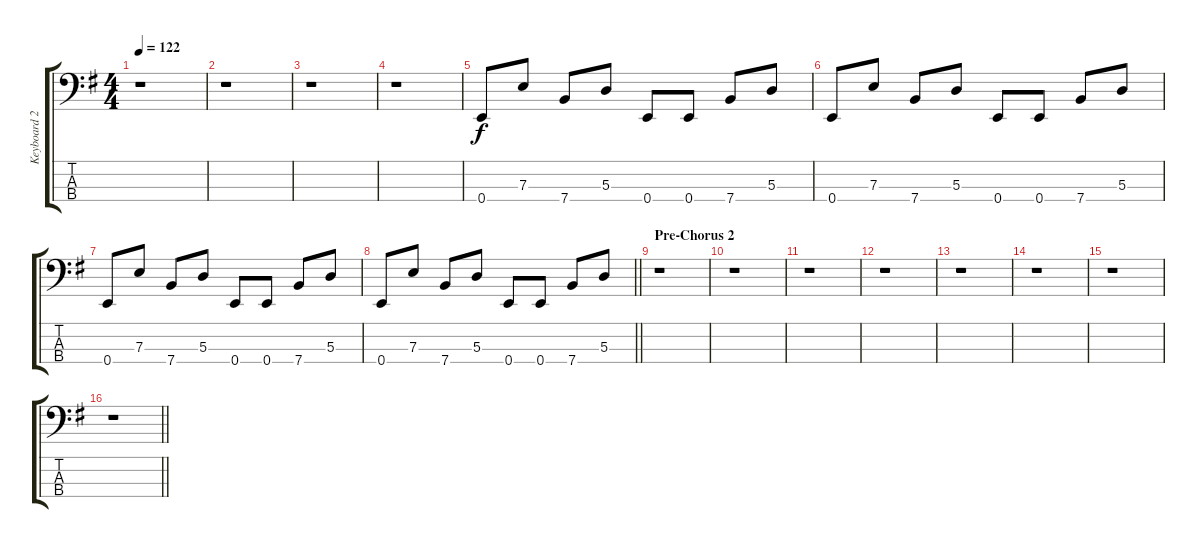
\track ("Keyboard 2" "Keyboard 2") {instrument synthbass2}
\staff {score tabs}
\tuning (G2 D2 A1 E1) {hide}
\ts (4 4)
\tempo 122
\clef f4
\ks eminor
r.1{dy f} |
r.1 |
r.1 |
r.1 |
0.4.8 7.3.8 7.4.8 5.3.8 0.4.8 0.4.8 7.4.8 5.3.8 |
0.4.8 7.3.8 7.4.8 5.3.8 0.4.8 0.4.8 7.4.8 5.3.8 |
0.4.8 7.3.8 7.4.8 5.3.8 0.4.8 0.4.8 7.4.8 5.3.8 |
\barLineRight lightlight
0.4.8 7.3.8 7.4.8 5.3.8 0.4.8 0.4.8 7.4.8 5.3.8 |
\section ("" "Pre-Chorus 2")
r.1 |
r.1 |
r.1 |
r.1 |
r.1 |
r.1 |
r.1 |
\barLineRight lightlight
r.1
